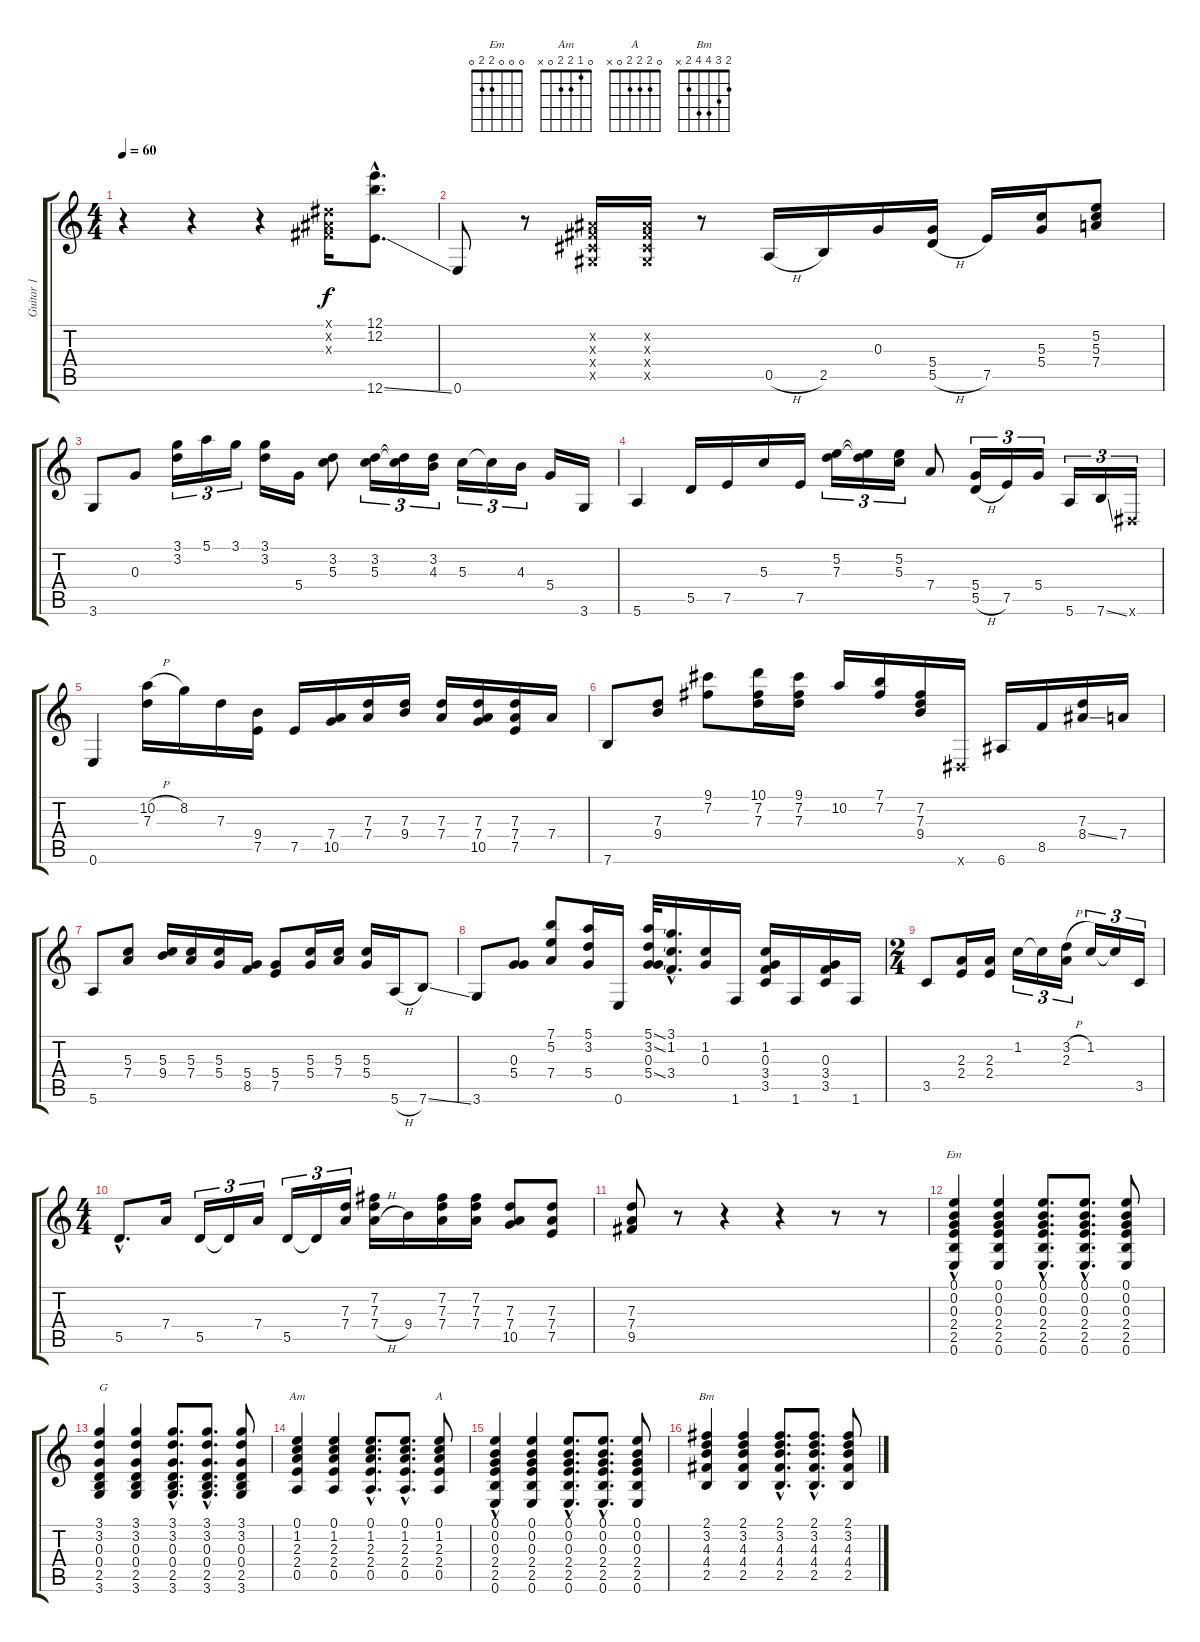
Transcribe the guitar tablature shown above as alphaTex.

\track ("Guitar 1" "Guitar 1") {instrument electricguitarclean}
\staff {score tabs}
\tuning (E4 B3 G3 D3 A2 E2) {hide}
\chord ("Em" 0 0 0 2 2 0)
\chord ("Am" 0 1 2 2 0 x)
\chord ("A" 0 2 2 2 0 x)
\chord ("Bm" 2 3 4 4 2 x)
\ts (4 4)
\tempo 60
\clef g2
\ks c
r.4{dy f instrument electricguitarclean} r.4 r.4 (-1.1{x} -1.2{x} -1.3{x}).16 (12.1{hac} 12.2{hac} 12.6{ss hac}).8{d} |
0.6.8 r.8 (-1.2{x} -1.3{x} -1.4{x} -1.5{x}).16 (-1.2{x} -1.3{x} -1.4{x} -1.5{x}).16 r.8 0.5{h}.16 2.5.16 0.3.16 (5.4 5.5{h}).16 7.5.16 (5.3 5.4).16 (5.2 5.3 7.4).8 |
3.6.8 0.3.8 (3.1 3.2).16{tu (3 2)} 5.1.16{tu (3 2)} 3.1.16{tu (3 2)} (3.1 3.2).16 5.4.16 (3.2 5.3).8 (3.2 5.3).16{tu (3 2)} (3.2{t} 5.3{t}).16{tu (3 2)} (3.2 4.3).16{tu (3 2)} 5.3.16{tu (3 2)} 5.3{t}.16{tu (3 2)} 4.3.16{tu (3 2)} 5.4.16 3.6.16 |
5.6.4 5.5.16 7.5.16 5.3.16 7.5.16 (5.2 7.3).16{tu (3 2)} (5.2{t} 7.3{t}).16{tu (3 2)} (5.2 5.3).16{tu (3 2)} 7.4.8 (5.4 5.5{h}).16{tu (3 2)} 7.5.16{tu (3 2)} 5.4.16{tu (3 2)} 5.6.16{tu (3 2)} 7.6{ss}.16{tu (3 2)} -1.6{x}.16{tu (3 2)} |
0.6.4 (10.2{h} 7.3).16 8.2.16 7.3.16 (9.4 7.5).16 7.5.16 (7.4 10.5).16 (7.3 7.4).16 (7.3 9.4).16 (7.3 7.4).16 (7.3 7.4 10.5).16 (7.3 7.4 7.5).16 7.4.16 |
7.6.8 (7.3 9.4).8 (9.1 7.2).8 (10.1 7.2 7.3).16 (9.1 7.2 7.3).16 10.2.16 (7.1 7.2).16 (7.2 7.3 9.4).16 -1.6{x}.16 6.6.16 8.5.16 (7.3 8.4{ss}).16 7.4.16 |
5.6.8 (5.3 7.4).8 (5.3 9.4).16 (5.3 7.4).16 (5.3 5.4).16 (5.4 8.5).16 (5.4 7.5).8 (5.3 5.4).16 (5.3 7.4).16 (5.3 5.4).16 5.6{h}.16 7.6{ss}.8 |
3.6.8 (0.3 5.4).8 (7.1 5.2 7.4).8 (5.1 3.2 5.4).16 0.6.16 (5.1{ss} 3.2{ss} 0.3 5.4{ss}).32 (3.1{hac} 1.2{hac} 3.4{hac}).16{d} (1.2 0.3).16 1.6.16 (1.2 0.3 3.4 3.5).16 1.6.16 (0.3 3.4 3.5).16 1.6.16 |
\ts (2 4)
3.5.8 (2.3 2.4).16 (2.3 2.4).16 1.2.16{tu (3 2)} 1.2{t}.16{tu (3 2)} (3.2{h} 2.3).16{tu (3 2)} 1.2.16{tu (3 2)} 1.2{t}.16{tu (3 2)} 3.5.16{tu (3 2)} |
\ts (4 4)
5.5{hac}.8{d} 7.4.16 5.5.16{tu (3 2)} 5.5{t}.16{tu (3 2)} 7.4.16{tu (3 2)} 5.5.16{tu (3 2)} 5.5{t}.16{tu (3 2)} (7.3 7.4).16{tu (3 2)} (7.2 7.3 7.4{h}).16 9.4.16 (7.2 7.3 7.4).16 (7.2 7.3 7.4).16 (7.3 7.4 10.5).8 (7.3 7.4 7.5).8 |
(7.3 7.4 9.5).8 r.8 r.4 r.4 r.8 r.8 |
(0.1 0.2 0.3 2.4 2.5{hac} 0.6).4{ch "Em"} (0.1 0.2 0.3 2.4 2.5 0.6).4 (0.1{hac} 0.2{hac} 0.3{hac} 2.4{hac} 2.5{hac} 0.6{hac}).8{d} (0.1{hac} 0.2{hac} 0.3{hac} 2.4{hac} 2.5{hac} 0.6{hac}).8{d} (0.1 0.2 0.3 2.4 2.5 0.6).8 |
(3.1 3.2 0.3 0.4 2.5 3.6).4{txt "G"} (3.1 3.2 0.3 0.4 2.5 3.6).4 (3.1{hac} 3.2{hac} 0.3{hac} 0.4{hac} 2.5{hac} 3.6{hac}).8{d} (3.1{hac} 3.2{hac} 0.3{hac} 0.4{hac} 2.5{hac} 3.6{hac}).8{d} (3.1 3.2 0.3 0.4 2.5 3.6).8 |
(0.1 1.2 2.3 2.4 0.5).4{ch "Am"} (0.1 1.2 2.3 2.4 0.5).4 (0.1{hac} 1.2{hac} 2.3{hac} 2.4{hac} 0.5{hac}).8{d} (0.1{hac} 1.2{hac} 2.3{hac} 2.4{hac} 0.5{hac}).8{d} (0.1 1.2 2.3 2.4 0.5).8{ch "A"} |
(0.1 0.2 0.3 2.4 2.5{hac} 0.6).4 (0.1 0.2 0.3 2.4 2.5 0.6).4 (0.1{hac} 0.2{hac} 0.3{hac} 2.4{hac} 2.5{hac} 0.6{hac}).8{d} (0.1{hac} 0.2{hac} 0.3{hac} 2.4{hac} 2.5{hac} 0.6{hac}).8{d} (0.1 0.2 0.3 2.4 2.5 0.6).8 |
(2.1 3.2 4.3 4.4 2.5).4{ch "Bm"} (2.1 3.2 4.3 4.4 2.5).4 (2.1{hac} 3.2{hac} 4.3{hac} 4.4{hac} 2.5{hac}).8{d} (2.1{hac} 3.2{hac} 4.3{hac} 4.4{hac} 2.5{hac}).8{d} (2.1 3.2 4.3 4.4 2.5).8
